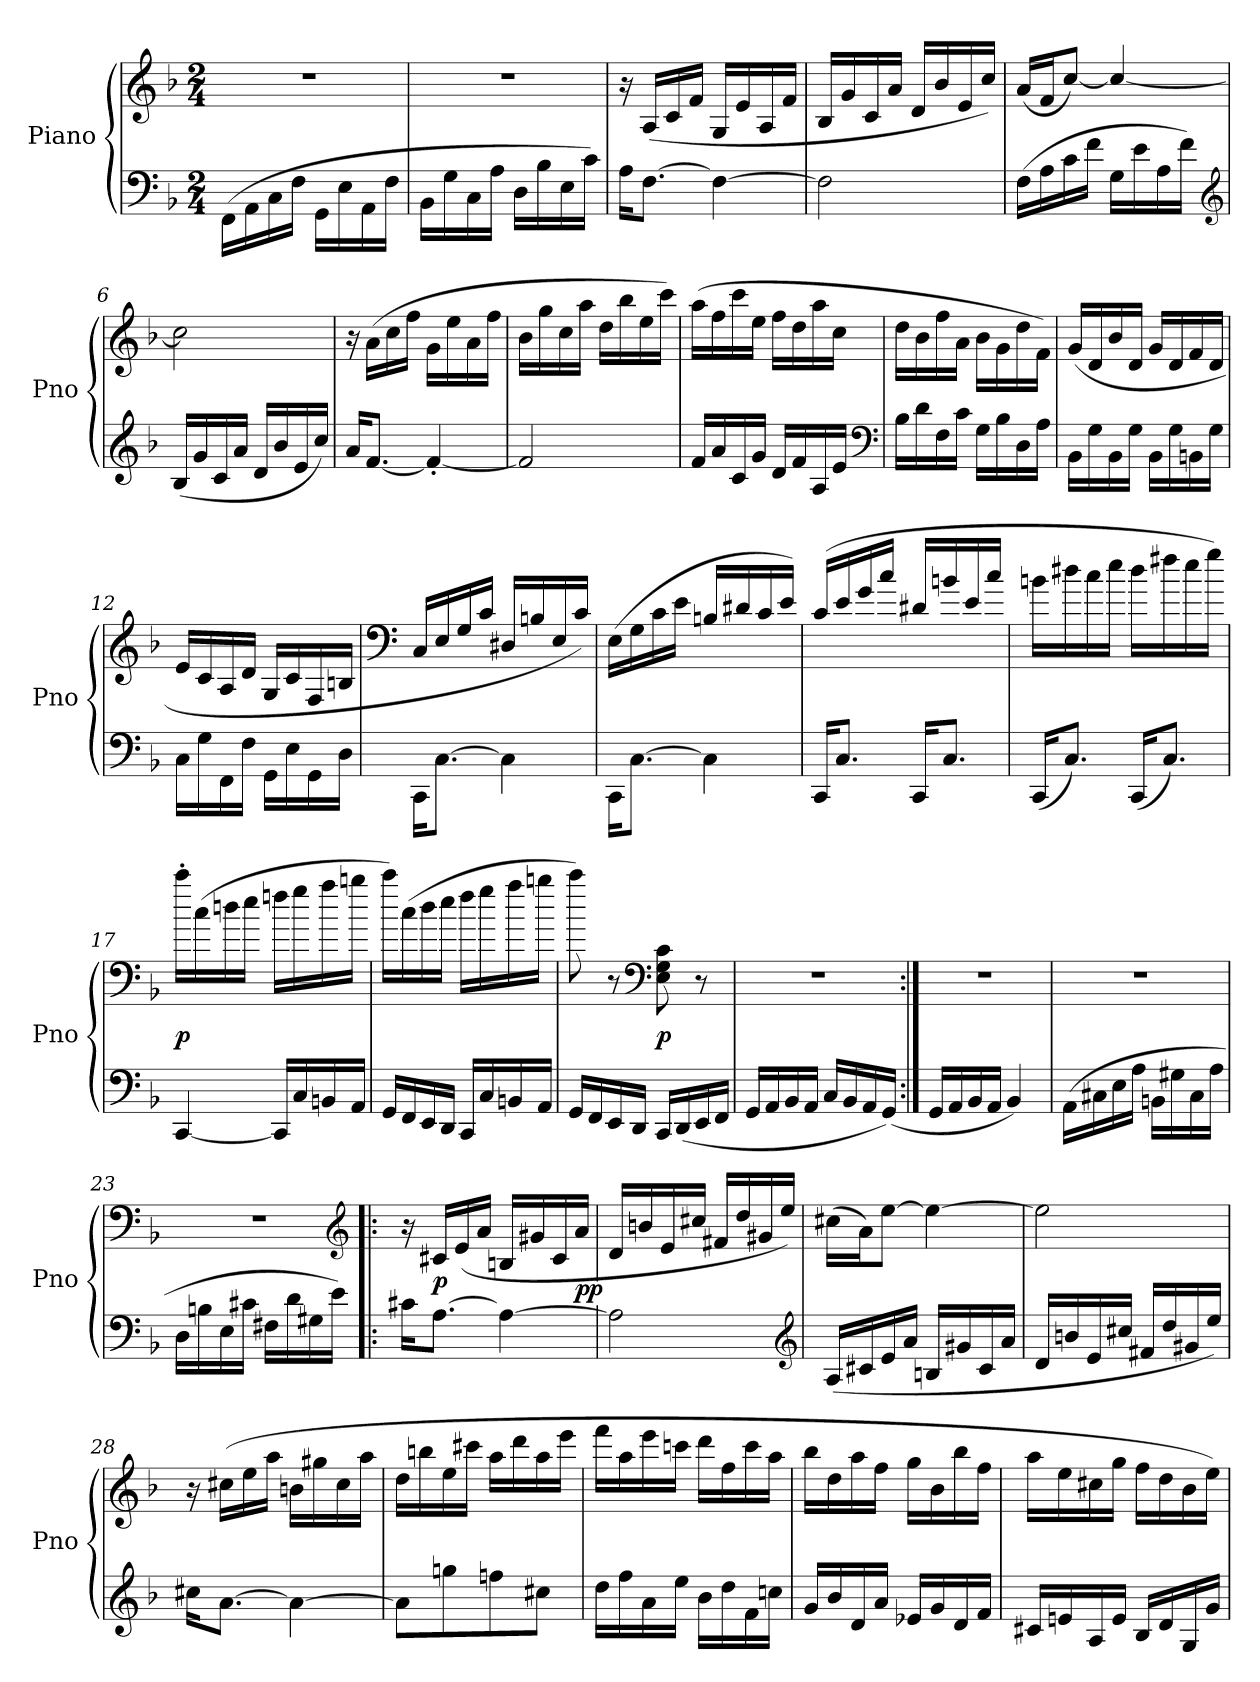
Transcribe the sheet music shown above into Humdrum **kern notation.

**kern	**kern	**dynam
*part1	*part1	*part1
*staff2	*staff1	*staff1/2
*I"Piano	*	*
*I'Pno	*	*
*clefF4	*clefG2	*
*k[b-]	*k[b-]	*
*F:	*F:	*
*M2/4	*M2/4	*
*MM120	*MM120	*
=1	=1	=1
(16FF\LL	2r	.
16AA\	.	.
16C\	.	.
16F\JJ	.	.
16GG\LL	.	.
16E\	.	.
16AA\	.	.
16F\JJ	.	.
=2	=2	=2
16BB-\LL	2r	.
16G\	.	.
16C\	.	.
16A\JJ	.	.
16D\LL	.	.
16B-\	.	.
16E\	.	.
16c\JJ)	.	.
=3	=3	=3
16A\KL	16r	.
[8.F\J	(16A/LL	.
.	16c/	.
.	16f/JJ	.
4F\_	16G/LL	.
.	16e/	.
.	16A/	.
.	16f/JJ	.
=4	=4	=4
2F\]	16B-/LL	.
.	16g/	.
.	16c/	.
.	16a/JJ	.
.	16d/LL	.
.	16b-/	.
.	16e/	.
.	16cc/JJ)	.
=5	=5	=5
(16F\LL	(16a/LL	.
16A\	16f/J	.
16c\	[8cc/J)	.
16f\JJ	.	.
16G\LL	4cc/_	.
16e\	.	.
16A\	.	.
16f\JJ)	.	.
*clefG2	*	*
=6	=6	=6
(16B-/LL	2cc\]	.
16g/	.	.
16c/	.	.
16a/JJ	.	.
16d/LL	.	.
16b-/	.	.
16e/	.	.
16cc/JJ)	.	.
=7	=7	=7
16a/KL	16r	.
[8.f/J	(16a\LL	.
.	16cc\	.
.	16ff\JJ	.
4f'/_	16g\LL	.
.	16ee\	.
.	16a\	.
.	16ff\JJ	.
=8	=8	=8
2f/]	16b-\LL	.
.	16gg\	.
.	16cc\	.
.	16aa\JJ	.
.	16dd\LL	.
.	16bb-\	.
.	16ee\	.
.	16ccc\JJ)	.
=9	=9	=9
16f/LL	(16aa\LL	.
16a/	16ff\	.
16c/	16ccc\	.
16g/JJ	16ee\JJ	.
16d/LL	16ff\LL	.
16f/	16dd\	.
16A/	16aa\	.
16e/JJ	16cc\JJ	.
*clefF4	*	*
=10	=10	=10
16B-\LL	16dd\LL	.
16d\	16b-\	.
16F\	16ff\	.
16c\JJ	16a\JJ	.
16G\LL	16b-\LL	.
16B-\	16g\	.
16D\	16dd\	.
16A\JJ	16f\JJ)	.
=11	=11	=11
16BB-\LL	(16g/LL	.
16G\	16d/	.
16BB-\	16b-/	.
16G\JJ	16d/JJ	.
16BB-\LL	16g/LL	.
16G\	16d/	.
16BBn\	16f/	.
16G\JJ	16d/JJ	.
=12	=12	=12
16C\LL	16e/LL	.
16G\	16c/	.
16FF\	16A/	.
16F\JJ	16d/JJ	.
16GG\LL	16G/LL	.
16E\	16c/	.
16GG\	16F/	.
16D\JJ	16Bn/JJ	.
=13	=13	=13
*	*clefF4	*
16CC\KL	16C/LL	.
[8.C\J	16E/	.
.	16G/	.
.	16c/JJ	.
4C\]	16D#X/LL	.
.	16Bn/	.
.	16E/	.
.	16c/JJ)	.
=14	=14	=14
16CC\KL	(16E\LL	.
[8.C\J	16G\	.
.	16c\	.
.	16e\JJ	.
4C\]	16Bn/LL	.
.	16d#X/	.
.	16c/	.
.	16e/JJ)	.
=15	=15	=15
16CC/KL	(16c/LL	.
8.C/J	16e/	.
.	16g/	.
.	16cc/JJ	.
16CC/KL	16d#X/LL	.
8.C/J	16bn/	.
.	16e/	.
.	16cc/JJ	.
=16	=16	=16
(16CC/KL	16bn\LL	.
8.C/J)	16dd#X\	.
.	16cc\	.
.	16ee\JJ	.
(16CC/KL	16dd#\LL	.
8.C/J)	16ff#X\	.
.	16ee\	.
.	16gg\JJ)	.
=17	=17	=17
[4CC/	16ccc'\LL	p
.	(16cc\	.
.	16ddn\	.
.	16ee\JJ	.
16CC/LL]	16ffn\LL	.
16C/	16gg\	.
16BBn/	16aa\	.
16AA/JJ	16bbn\JJ	.
=18	=18	=18
16GG/LL	16ccc\LL)	.
16FF/	(16cc\	.
16EE/	16dd\	.
16DD/JJ	16ee\JJ	.
16CC/LL	16ff\LL	.
16C/	16gg\	.
16BBn/	16aa\	.
16AA/JJ	16bbn\JJ	.
=19	=19	=19
16GG/LL	8ccc\)	.
16FF/	.	.
16EE/	8r	.
16DD/JJ	.	.
*	*clefF4	*
16CC/LL	8E\ 8G\ 8c\	p
(16DD/	.	.
16EE/	8r	.
16FF/JJ	.	.
=20	=20	=20
16GG/LL	2r	.
16AA/	.	.
16BB-/	.	.
16AA/JJ	.	.
16C/LL	.	.
16BB-/	.	.
16AA/	.	.
(16GG/JJ)	.	.
=21:|!	=21:|!	=21:|!
16GG/LL	2r	.
16AA/	.	.
16BB-/	.	.
16AA/JJ	.	.
4BB-/)	.	.
=22	=22	=22
(16AA\LL	2r	.
16C#X\	.	.
16E\	.	.
16A\JJ	.	.
16BBn\LL	.	.
16G#X\	.	.
16C#\	.	.
16A\JJ	.	.
=23	=23	=23
16D\LL	2r	.
16Bn\	.	.
16E\	.	.
16c#X\JJ	.	.
16F#X\LL	.	.
16d\	.	.
16G#X\	.	.
16e\JJ)	.	.
*	*clefG2	*
=24!|:	=24!|:	=24!|:
16c#X\KL	16r	.
[8.A\J	16c#X/LL	p
.	(16e/	.
.	16a/JJ	.
4A\_	16Bn/LL	.
.	16g#X/	.
.	16c#/	.
.	16a/JJ	pp
=25	=25	=25
2A\]	16d/LL	.
.	16bn/	.
.	16e/	.
.	16cc#X/JJ	.
.	16f#X/LL	.
.	16dd/	.
.	16g#X/	.
.	16ee/JJ)	.
*clefG2	*	*
=26	=26	=26
(16A/LL	(16cc#X\LL	.
16c#X/	16a\J)	.
16e/	[8ee\J	.
16a/JJ	.	.
16Bn/LL	4ee\_	.
16g#X/	.	.
16c#/	.	.
16a/JJ	.	.
=27	=27	=27
16d/LL	2ee\]	.
16bn/	.	.
16e/	.	.
16cc#X/JJ	.	.
16f#X/LL	.	.
16dd/	.	.
16g#X/	.	.
16ee/JJ)	.	.
=28	=28	=28
16cc#X\KL	16r	.
[8.a\J	(16cc#X\LL	.
.	16ee\	.
.	16aa\JJ	.
4a\_	16bn\LL	.
.	16gg#X\	.
.	16cc#\	.
.	16aa\JJ	.
=29	=29	=29
8a\L]	16dd\LL	.
.	16bbn\	.
8ggn\	16ee\	.
.	16ccc#X\JJ	.
8ffn\	16aa\LL	.
.	16ddd\	.
8cc#X\J	16aa\	.
.	16eee\JJ	.
=30	=30	=30
16dd\LL	16fff\LL	.
16ff\	16aa\	.
16a\	16eee\	.
16ee\JJ	16cccn\JJ	.
16b-\LL	16ddd\LL	.
16dd\	16ff\	.
16f\	16ccc\	.
16ccn\JJ	16aa\JJ	.
=31	=31	=31
16g/LL	16bb-\LL	.
16b-/	16dd\	.
16d/	16aa\	.
16a/JJ	16ff\JJ	.
16e-X/LL	16gg\LL	.
16g/	16b-\	.
16d/	16bb-\	.
16f/JJ	16ff\JJ	.
=32	=32	=32
16c#X/LL	16aa\LL	.
16en/	16ee\	.
16A/	16cc#X\	.
16e/JJ	16gg\JJ	.
16B-/LL	16ff\LL	.
16d/	16dd\	.
16G/	16b-\	.
16g/JJ	16ee\JJ)	.
=	=	=
*-	*-	*-
